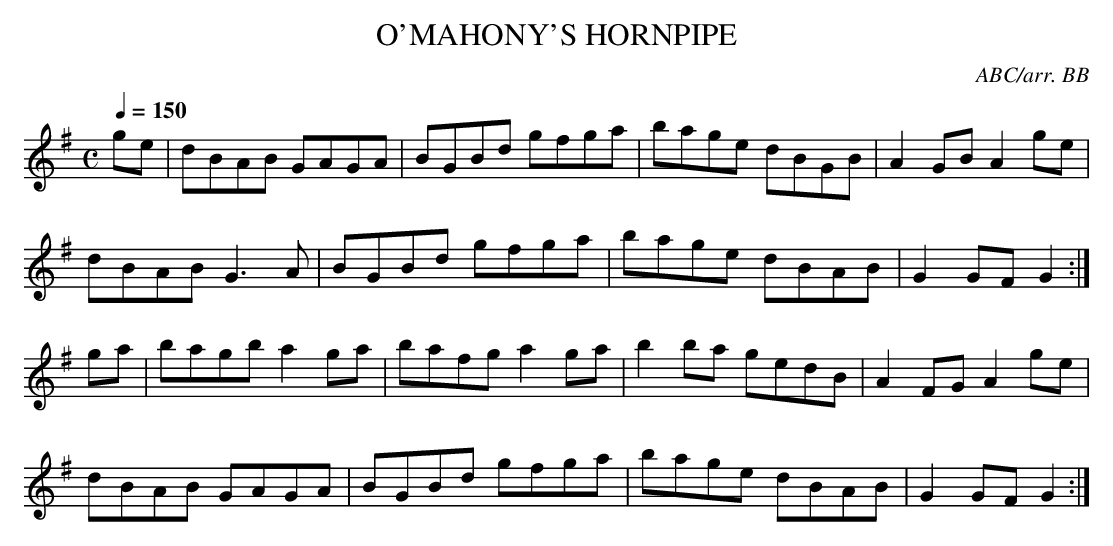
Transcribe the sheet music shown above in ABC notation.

X:1
T:O'MAHONY'S HORNPIPE
C:ABC/arr. BB
L:1/8
Q:1/4=150
M:C
K:G
ge|dBAB GAGA|BGBd gfga|bage dBGB|A2GB A2ge|
dBAB G3A|BGBd gfga|bage dBAB|G2GF G2:|
ga|bagb a2ga|bafg a2ga|b2ba gedB|A2FG A2ge|
dBAB GAGA|BGBd gfga|bage dBAB|G2GF G2:|
